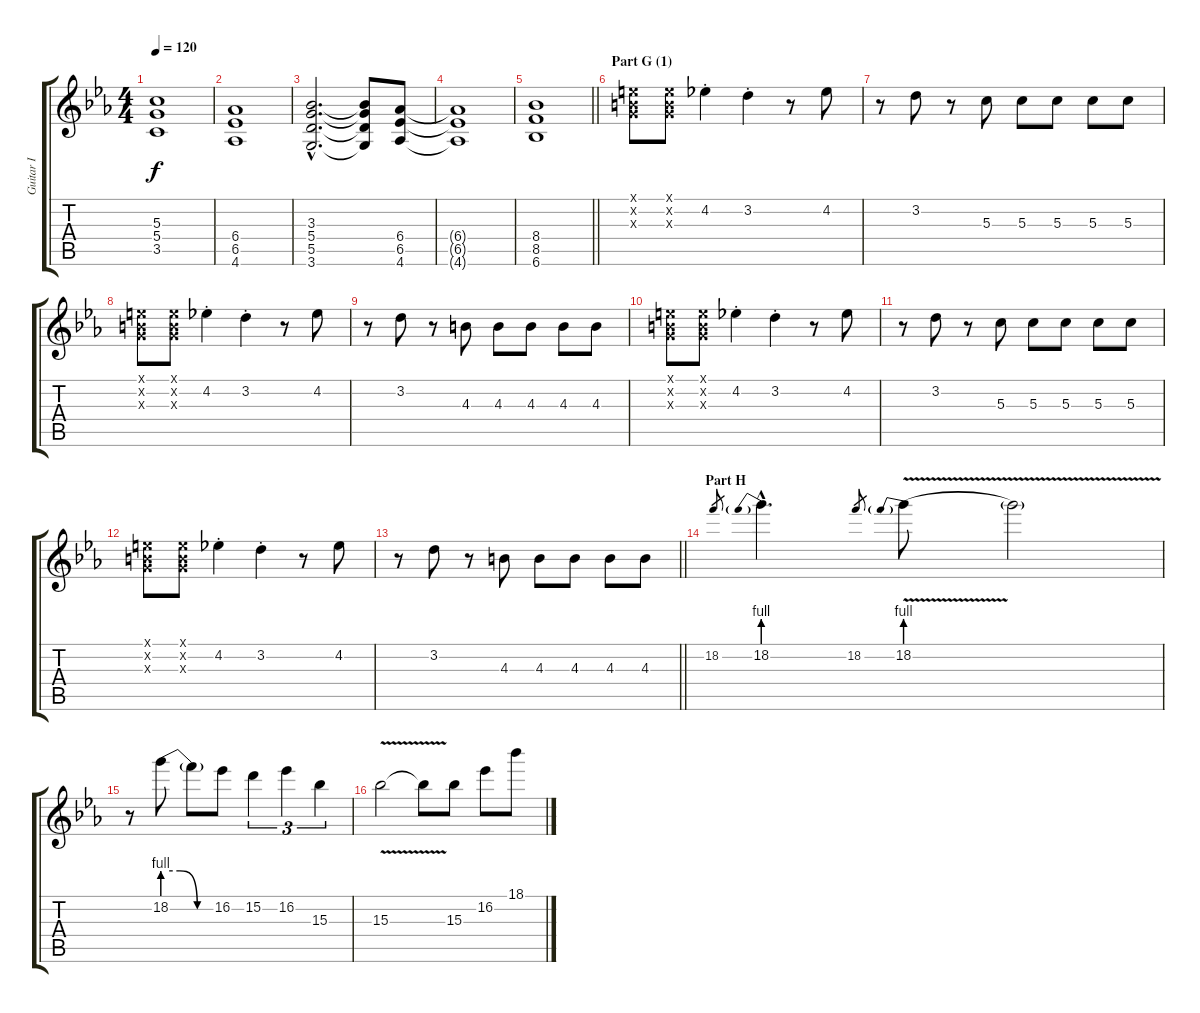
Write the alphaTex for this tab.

\track ("Guitar I" "Guitar I") {instrument distortionguitar}
\staff {score tabs}
\tuning (E4 B3 G3 D3 A2 E2) {hide}
\ts (4 4)
\tempo 120
\clef g2
\ks eb
(5.3 5.4 3.5).1{dy f} |
(6.4 6.5 4.6).1 |
(3.3{hac} 5.4{hac} 5.5{hac} 3.6{hac}).2{d} (3.3{t} 5.4{t} 5.5{t} 3.6{t}).8 (6.4 6.5 4.6).8 |
(6.4{t} 6.5{t} 4.6{t}).1 |
\barLineRight lightlight
(8.4 8.5 6.6).1 |
\section ("" "Part G (1)")
(0.1{x} 0.2{x} 0.3{x}).8 (0.1{x} 0.2{x} 0.3{x}).8 4.2{st}.4 3.2{st}.4 r.8 4.2.8 |
r.8 3.2.8 r.8 5.3.8 5.3.8 5.3.8 5.3.8 5.3.8 |
(0.1{x} 0.2{x} 0.3{x}).8 (0.1{x} 0.2{x} 0.3{x}).8 4.2{st}.4 3.2{st}.4 r.8 4.2.8 |
r.8 3.2.8 r.8 4.3.8 4.3.8 4.3.8 4.3.8 4.3.8 |
(0.1{x} 0.2{x} 0.3{x}).8 (0.1{x} 0.2{x} 0.3{x}).8 4.2{st}.4 3.2{st}.4 r.8 4.2.8 |
r.8 3.2.8 r.8 5.3.8 5.3.8 5.3.8 5.3.8 5.3.8 |
(0.1{x} 0.2{x} 0.3{x}).8 (0.1{x} 0.2{x} 0.3{x}).8 4.2{st}.4 3.2{st}.4 r.8 4.2.8 |
\barLineRight lightlight
r.8 3.2.8 r.8 4.3.8 4.3.8 4.3.8 4.3.8 4.3.8 |
\section ("" "Part H")
18.2.8{gr} 18.2{be (prebend 0 4 60 4) hac}.4{d} 18.2.8{gr} 18.2{be (prebend 0 4 60 4) v}.8 18.2{t}.2 |
r.8 18.2{be (custom 0 4 20 4 40 0 60 0)}.8 18.2{t}.8 16.2.8 15.2.4{tu (3 2)} 16.2.4{tu (3 2)} 15.3.4{tu (3 2)} |
15.3{v}.2 15.3{t}.8 15.3.8 16.2.8 18.1.8
